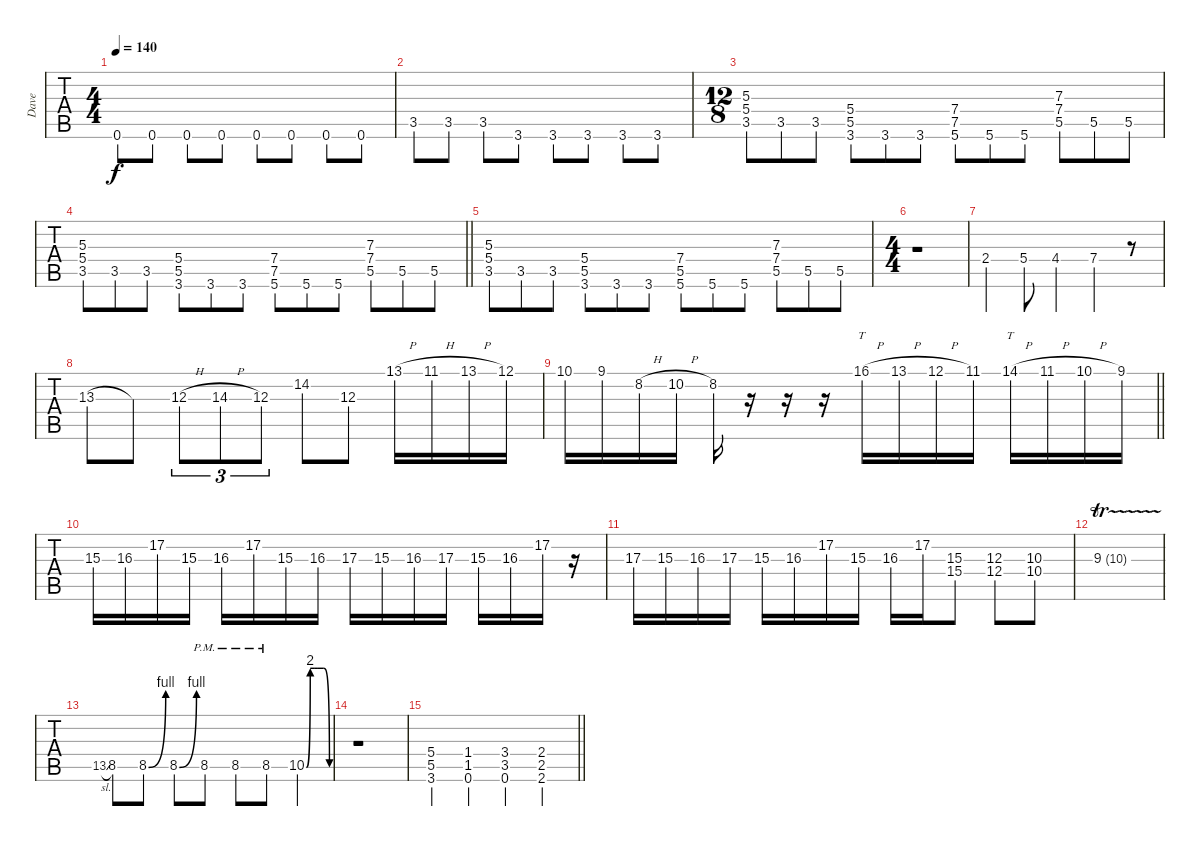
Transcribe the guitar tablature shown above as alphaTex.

\track ("Dave" "Dave") {instrument distortionguitar}
\staff {tabs}
\tuning (D4 A3 F3 C3 G2 D2) {hide}
\ts (4 4)
\tempo 140
\clef g2
\ks c
0.6.8{dy f} 0.6.8 0.6.8 0.6.8 0.6.8 0.6.8 0.6.8 0.6.8 |
3.5.8 3.5.8 3.5.8 3.6.8 3.6.8 3.6.8 3.6.8 3.6.8 |
\ts (12 8)
(5.3 5.4 3.5).8 3.5.8 3.5.8 (5.4 5.5 3.6).8 3.6.8 3.6.8 (7.4 7.5 5.6).8 5.6.8 5.6.8 (7.3 7.4 5.5).8 5.5.8 5.5.8 |
\barLineRight lightlight
(5.3 5.4 3.5).8 3.5.8 3.5.8 (5.4 5.5 3.6).8 3.6.8 3.6.8 (7.4 7.5 5.6).8 5.6.8 5.6.8 (7.3 7.4 5.5).8 5.5.8 5.5.8 |
(5.3 5.4 3.5).8 3.5.8 3.5.8 (5.4 5.5 3.6).8 3.6.8 3.6.8 (7.4 5.5 5.6).8 5.6.8 5.6.8 (7.3 7.4 5.5).8 5.5.8 5.5.8 |
\ts (4 4)
r.1 |
2.4.4 5.4.8 4.4.4 7.4.4 r.8 |
13.3.8 13.3{t}.8 12.3{h}.8{tu (3 2)} 14.3{h}.8{tu (3 2)} 12.3.8{tu (3 2)} 14.2.8 12.3.8 13.1{h}.16 11.1{h}.16 13.1{h}.16 12.1.16 |
\barLineRight lightlight
10.1.16 9.1.16 8.2{h}.16 10.2{h}.16 8.2.16 r.16 r.16 r.16 16.1{h}.16{tt} 13.1{h}.16 12.1{h}.16 11.1.16 14.1{h}.16{tt} 11.1{h}.16 10.1{h}.16 9.1.16 |
15.3.16 16.3.16 17.2.16 15.3.16 16.3.16 17.2.16 15.3.16 16.3.16 17.3.16 15.3.16 16.3.16 17.3.16 15.3.16 16.3.16 17.2.16 r.16 |
17.3.16 15.3.16 16.3.16 17.3.16 15.3.16 16.3.16 17.2.16 15.3.16 16.3.16 17.2.16 (15.3 15.4).8 (12.3 12.4).8 (10.3 10.4).8 |
9.3{tr (10 16)}.1 |
13.5{sl}.8{gr} 8.5.8 8.5{be (bend 0 0 60 4)}.8 8.5{be (bend 0 0 60 4)}.8 8.5{pm}.8 8.5{pm}.8 8.5{pm}.8 10.5{be (custom 0 0 10 8 20 8 30 8 45 8 60 0)}.4 |
r.1 |
\barLineRight lightlight
(5.4 5.5 3.6).4 (1.4 1.5 0.6).4 (3.4 3.5 0.6).4 (2.4 2.5 2.6).4
